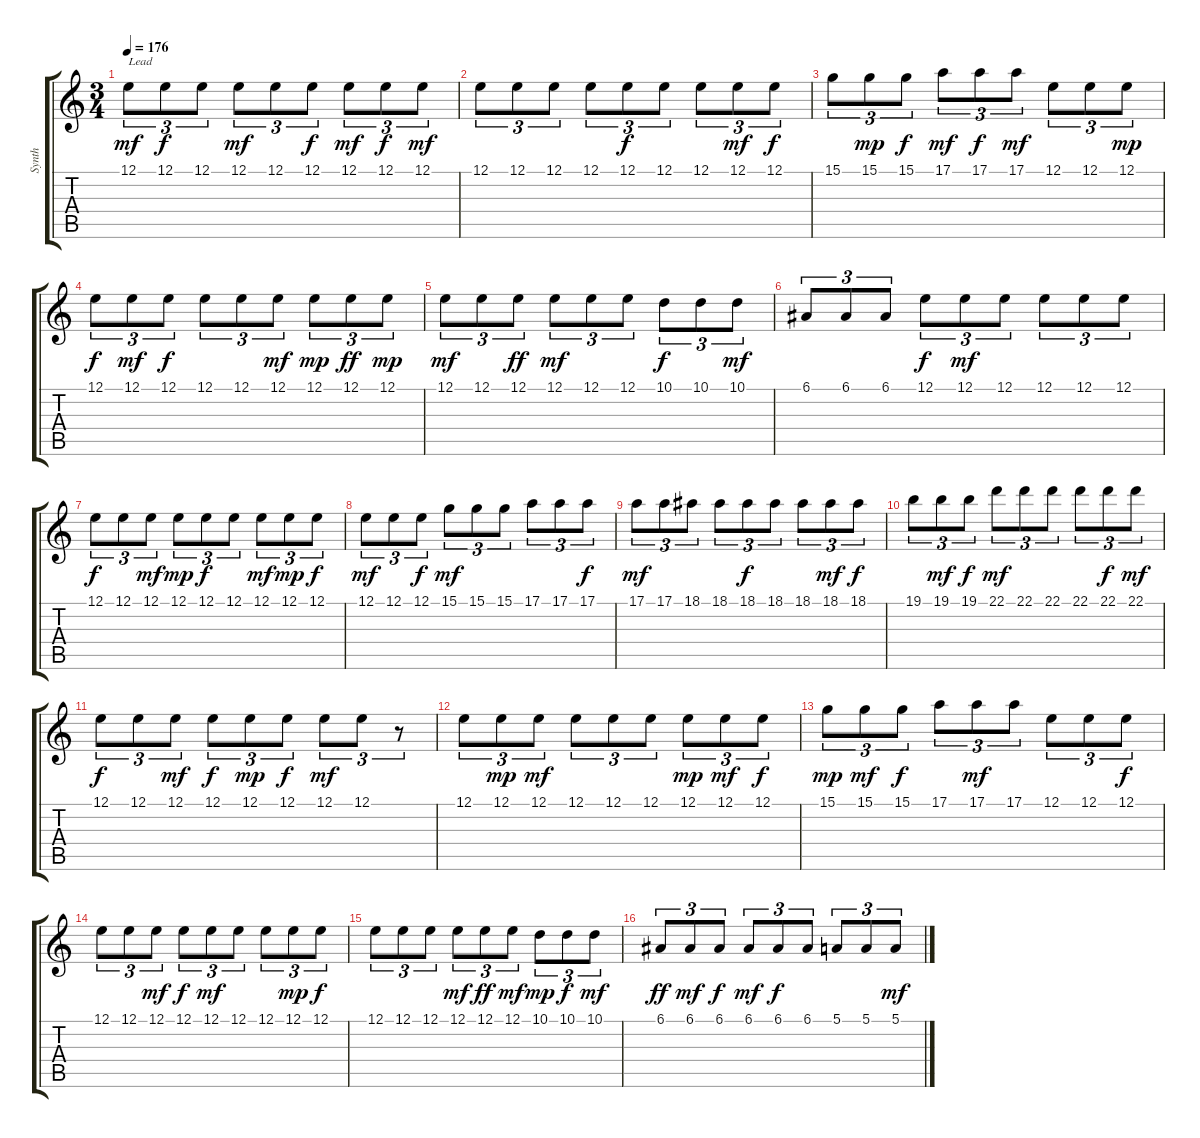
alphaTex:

\track ("Synth" "Synth") {instrument lead2sawtooth}
\staff {score tabs}
\tuning (E4 B3 G3 D3 A2 E2) {hide}
\ts (3 4)
\tempo 176
\clef g2
\ks c
12.1.8{tu (3 2) txt "Lead" dy mf instrument lead2sawtooth} 12.1.8{tu (3 2) dy f} 12.1.8{tu (3 2)} 12.1.8{tu (3 2) dy mf} 12.1.8{tu (3 2)} 12.1.8{tu (3 2) dy f} 12.1.8{tu (3 2) dy mf} 12.1.8{tu (3 2) dy f} 12.1.8{tu (3 2) dy mf} |
12.1.8{tu (3 2)} 12.1.8{tu (3 2)} 12.1.8{tu (3 2)} 12.1.8{tu (3 2)} 12.1.8{tu (3 2) dy f} 12.1.8{tu (3 2)} 12.1.8{tu (3 2)} 12.1.8{tu (3 2) dy mf} 12.1.8{tu (3 2) dy f} |
15.1.8{tu (3 2)} 15.1.8{tu (3 2) dy mp} 15.1.8{tu (3 2) dy f} 17.1.8{tu (3 2) dy mf} 17.1.8{tu (3 2) dy f} 17.1.8{tu (3 2) dy mf} 12.1.8{tu (3 2)} 12.1.8{tu (3 2)} 12.1.8{tu (3 2) dy mp} |
12.1.8{tu (3 2) dy f} 12.1.8{tu (3 2) dy mf} 12.1.8{tu (3 2) dy f} 12.1.8{tu (3 2)} 12.1.8{tu (3 2)} 12.1.8{tu (3 2) dy mf} 12.1.8{tu (3 2) dy mp} 12.1.8{tu (3 2) dy ff} 12.1.8{tu (3 2) dy mp} |
12.1.8{tu (3 2) dy mf} 12.1.8{tu (3 2)} 12.1.8{tu (3 2) dy ff} 12.1.8{tu (3 2) dy mf} 12.1.8{tu (3 2)} 12.1.8{tu (3 2)} 10.1.8{tu (3 2) dy f} 10.1.8{tu (3 2)} 10.1.8{tu (3 2) dy mf} |
6.1.8{tu (3 2)} 6.1.8{tu (3 2)} 6.1.8{tu (3 2)} 12.1.8{tu (3 2) dy f} 12.1.8{tu (3 2) dy mf} 12.1.8{tu (3 2)} 12.1.8{tu (3 2)} 12.1.8{tu (3 2)} 12.1.8{tu (3 2)} |
12.1.8{tu (3 2) dy f} 12.1.8{tu (3 2)} 12.1.8{tu (3 2) dy mf} 12.1.8{tu (3 2) dy mp} 12.1.8{tu (3 2) dy f} 12.1.8{tu (3 2)} 12.1.8{tu (3 2) dy mf} 12.1.8{tu (3 2) dy mp} 12.1.8{tu (3 2) dy f} |
12.1.8{tu (3 2) dy mf} 12.1.8{tu (3 2)} 12.1.8{tu (3 2) dy f} 15.1.8{tu (3 2) dy mf} 15.1.8{tu (3 2)} 15.1.8{tu (3 2)} 17.1.8{tu (3 2)} 17.1.8{tu (3 2)} 17.1.8{tu (3 2) dy f} |
17.1.8{tu (3 2) dy mf} 17.1.8{tu (3 2)} 18.1.8{tu (3 2)} 18.1.8{tu (3 2)} 18.1.8{tu (3 2) dy f} 18.1.8{tu (3 2)} 18.1.8{tu (3 2)} 18.1.8{tu (3 2) dy mf} 18.1.8{tu (3 2) dy f} |
19.1.8{tu (3 2)} 19.1.8{tu (3 2) dy mf} 19.1.8{tu (3 2) dy f} 22.1.8{tu (3 2) dy mf} 22.1.8{tu (3 2)} 22.1.8{tu (3 2)} 22.1.8{tu (3 2)} 22.1.8{tu (3 2) dy f} 22.1.8{tu (3 2) dy mf} |
12.1.8{tu (3 2) dy f} 12.1.8{tu (3 2)} 12.1.8{tu (3 2) dy mf} 12.1.8{tu (3 2) dy f} 12.1.8{tu (3 2) dy mp} 12.1.8{tu (3 2) dy f} 12.1.8{tu (3 2) dy mf} 12.1.8{tu (3 2)} r.8{tu (3 2)} |
12.1.8{tu (3 2)} 12.1.8{tu (3 2) dy mp} 12.1.8{tu (3 2) dy mf} 12.1.8{tu (3 2)} 12.1.8{tu (3 2)} 12.1.8{tu (3 2)} 12.1.8{tu (3 2) dy mp} 12.1.8{tu (3 2) dy mf} 12.1.8{tu (3 2) dy f} |
15.1.8{tu (3 2) dy mp} 15.1.8{tu (3 2) dy mf} 15.1.8{tu (3 2) dy f} 17.1.8{tu (3 2)} 17.1.8{tu (3 2) dy mf} 17.1.8{tu (3 2)} 12.1.8{tu (3 2)} 12.1.8{tu (3 2)} 12.1.8{tu (3 2) dy f} |
12.1.8{tu (3 2)} 12.1.8{tu (3 2)} 12.1.8{tu (3 2) dy mf} 12.1.8{tu (3 2) dy f} 12.1.8{tu (3 2) dy mf} 12.1.8{tu (3 2)} 12.1.8{tu (3 2)} 12.1.8{tu (3 2) dy mp} 12.1.8{tu (3 2) dy f} |
12.1.8{tu (3 2)} 12.1.8{tu (3 2)} 12.1.8{tu (3 2)} 12.1.8{tu (3 2) dy mf} 12.1.8{tu (3 2) dy ff} 12.1.8{tu (3 2) dy mf} 10.1.8{tu (3 2) dy mp} 10.1.8{tu (3 2) dy f} 10.1.8{tu (3 2) dy mf} |
6.1.8{tu (3 2) dy ff} 6.1.8{tu (3 2) dy mf} 6.1.8{tu (3 2) dy f} 6.1.8{tu (3 2) dy mf} 6.1.8{tu (3 2) dy f} 6.1.8{tu (3 2)} 5.1.8{tu (3 2)} 5.1.8{tu (3 2)} 5.1.8{tu (3 2) dy mf}
